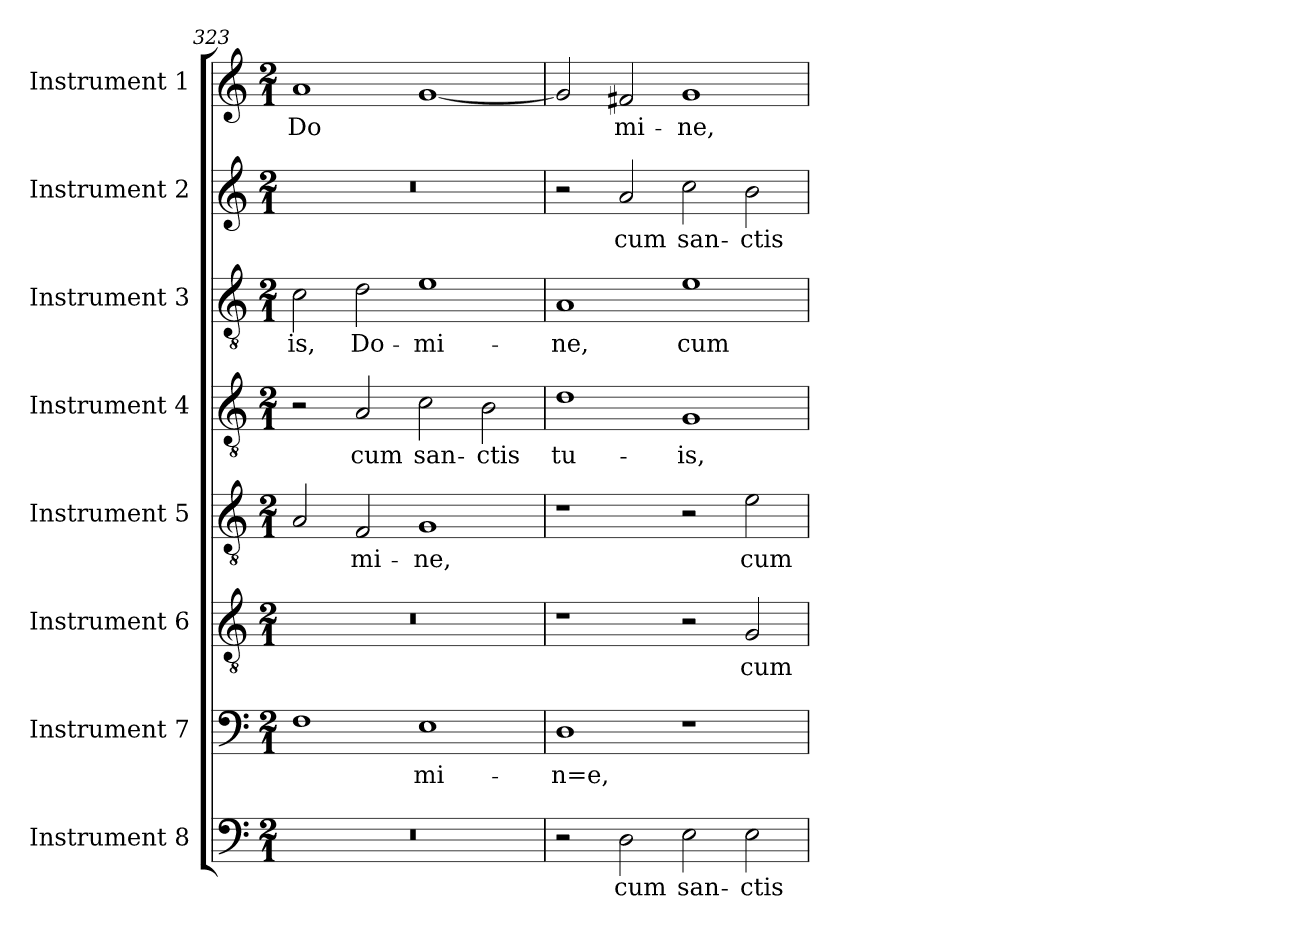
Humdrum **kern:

**kern	**text	**kern	**text	**kern	**text	**kern	**text	**kern	**text	**kern	**text	**kern	**text	**kern	**text
*part8	*part8	*part7	*part7	*part6	*part6	*part5	*part5	*part4	*part4	*part3	*part3	*part2	*part2	*part1	*part1
*staff8	*staff8	*staff7	*staff7	*staff6	*staff6	*staff5	*staff5	*staff4	*staff4	*staff3	*staff3	*staff2	*staff2	*staff1	*staff1
*I"Instrument 8	*	*I"Instrument 7	*	*I"Instrument 6	*	*I"Instrument 5	*	*I"Instrument 4	*	*I"Instrument 3	*	*I"Instrument 2	*	*I"Instrument 1	*
*clefF4	*	*clefF4	*	*clefGv2	*	*clefGv2	*	*clefGv2	*	*clefGv2	*	*clefG2	*	*clefG2	*
*k[]	*	*k[]	*	*k[]	*	*k[]	*	*k[]	*	*k[]	*	*k[]	*	*k[]	*
*C:	*	*C:	*	*C:	*	*C:	*	*C:	*	*C:	*	*C:	*	*C:	*
*M2/1	*	*M2/1	*	*M2/1	*	*M2/1	*	*M2/1	*	*M2/1	*	*M2/1	*	*M2/1	*
=323	=323	=323	=323	=323	=323	=323	=323	=323	=323	=323	=323	=323	=323	=323	=323
!	!	!	!LO:LY:b:cj	!	!	!	!LO:LY:b:cj	!	!	!	!LO:LY:b:cj	!	!	!	!LO:LY:b:cj
0r	.	1F	--	0r	.	2A/	--	2r	.	2c\	-is,	0r	.	1a	Do-
!	!	!	!	!	!	!	!LO:LY:b:cj	!	!LO:LY:b:cj	!	!LO:LY:b:cj	!	!	!	!
.	.	.	.	.	.	2F/	-mi-	2A/	cum	2d\	Do-	.	.	.	.
!	!	!	!LO:LY:b:cj	!	!	!	!LO:LY:b:cj	!	!LO:LY:b:cj	!	!LO:LY:b:cj	!	!	!	!LO:LY:b:cj
.	.	1E	-mi-	.	.	1G	-ne,	2c\	san-	1e	-mi-	.	.	[<1g	--
!	!	!	!	!	!	!	!	!	!LO:LY:b:cj	!	!	!	!	!	!
.	.	.	.	.	.	.	.	2B\	-ctis	.	.	.	.	.	.
=324	=324	=324	=324	=324	=324	=324	=324	=324	=324	=324	=324	=324	=324	=324	=324
!	!	!	!LO:LY:b:cj	!	!	!	!	!	!LO:LY:b:cj	!	!LO:LY:b:cj	!	!	!	!LO:LY:b:cj
2r	.	1D	-n=e,-	1r	.	1r	.	1d	tu-	1A	-ne,	2r	.	2g/]	--
!	!LO:LY:b:cj	!	!	!	!	!	!	!	!	!	!	!	!LO:LY:b:cj	!	!LO:LY:b:cj
2D\	cum	.	.	.	.	.	.	.	.	.	.	2a/	cum	2f#X/	-mi-
!	!LO:LY:b:cj	!	!	!	!	!	!	!	!LO:LY:b:cj	!	!LO:LY:b:cj	!	!LO:LY:b:cj	!	!LO:LY:b:cj
2E\	san-	1r	.	2r	.	2r	.	1G	-is,	1e	cum	2cc\	san-	1g	-ne,
!	!LO:LY:b:cj	!	!	!	!LO:LY:b:cj	!	!LO:LY:b:cj	!	!	!	!	!	!LO:LY:b:cj	!	!
2E\	-ctis	.	.	2G/	cum	2e\	cum	.	.	.	.	2b\	-ctis	.	.
=	=	=	=	=	=	=	=	=	=	=	=	=	=	=	=
*-	*-	*-	*-	*-	*-	*-	*-	*-	*-	*-	*-	*-	*-	*-	*-
